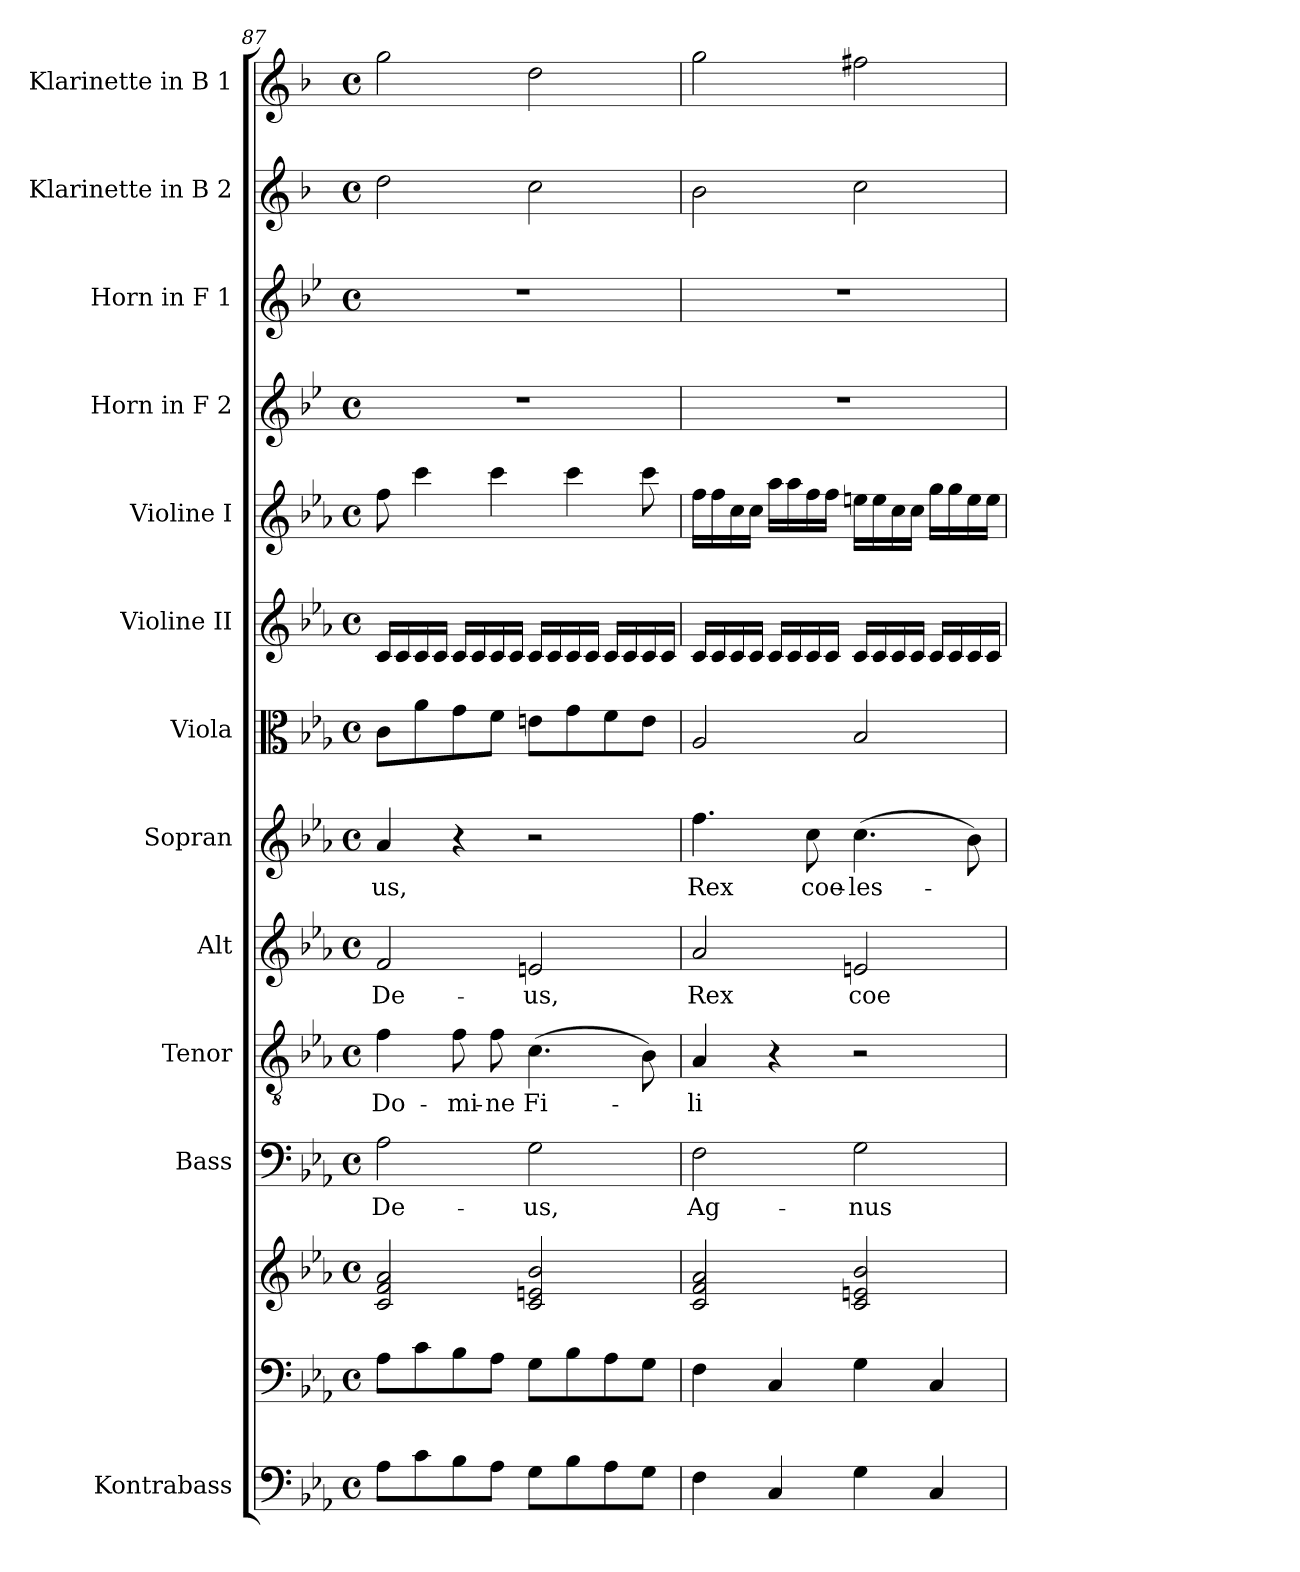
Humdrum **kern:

**kern	**kern	**kern	**kern	**text	**kern	**text	**kern	**text	**kern	**text	**kern	**kern	**kern	**kern	**kern	**kern	**kern
*part13	*part12	*part12	*part11	*part11	*part10	*part10	*part9	*part9	*part8	*part8	*part7	*part6	*part5	*part4	*part3	*part2	*part1
*staff14	*staff13	*staff12	*staff11	*staff11	*staff10	*staff10	*staff9	*staff9	*staff8	*staff8	*staff7	*staff6	*staff5	*staff4	*staff3	*staff2	*staff1
*I"Kontrabass	*	*	*I"Bass	*	*I"Tenor	*	*I"Alt	*	*I"Sopran	*	*I"Viola	*I"Violine II	*I"Violine I	*I"Horn in F 2	*I"Horn in F 1	*I"Klarinette in B 2	*I"Klarinette in B 1
*I'Kb.	*	*	*I'B	*	*I'T	*	*I'A	*	*I'S	*	*I'Vla.	*I'Vl. II	*I'Vl. I	*I'Hrn. 2	*I'Hrn. 1	*	*
*clefF4	*clefF4	*clefG2	*clefF4	*	*clefGv2	*	*clefG2	*	*clefG2	*	*clefC3	*clefG2	*clefG2	*clefG2	*clefG2	*clefG2	*clefG2
*ITrd7c12	*	*	*	*	*	*	*	*	*	*	*	*	*	*ITrd4c7	*ITrd4c7	*ITrd1c2	*ITrd1c2
*k[b-e-a-]	*k[b-e-a-]	*k[b-e-a-]	*k[b-e-a-]	*	*k[b-e-a-]	*	*k[b-e-a-]	*	*k[b-e-a-]	*	*k[b-e-a-]	*k[b-e-a-]	*k[b-e-a-]	*k[b-e-a-]	*k[b-e-a-]	*k[b-e-a-]	*k[b-e-a-]
*E-:	*E-:	*E-:	*E-:	*	*E-:	*	*E-:	*	*E-:	*	*E-:	*E-:	*E-:	*E-:	*E-:	*E-:	*E-:
*M4/4	*M4/4	*M4/4	*M4/4	*	*M4/4	*	*M4/4	*	*M4/4	*	*M4/4	*M4/4	*M4/4	*M4/4	*M4/4	*M4/4	*M4/4
*met(c)	*met(c)	*met(c)	*met(c)	*	*met(c)	*	*met(c)	*	*met(c)	*	*met(c)	*met(c)	*met(c)	*met(c)	*met(c)	*met(c)	*met(c)
=87	=87	=87	=87	=87	=87	=87	=87	=87	=87	=87	=87	=87	=87	=87	=87	=87	=87
!	!	!	!	!LO:LY:b	!	!LO:LY:b	!	!LO:LY:b	!	!LO:LY:b	!	!	!	!	!	!	!
8AA-\L	8A-\L	2c/ 2f/ 2a-/	2A-\	De-	4f\	Do-	2f/	De-	4a-/	-us,	8c\L	16c/LL	8ff\	1r	1r	2cc\	2ff\
.	.	.	.	.	.	.	.	.	.	.	.	16c/	.	.	.	.	.
8C\	8c\	.	.	.	.	.	.	.	.	.	8a-\	16c/	4ccc\	.	.	.	.
.	.	.	.	.	.	.	.	.	.	.	.	16c/JJ	.	.	.	.	.
!	!	!	!	!	!	!LO:LY:b	!	!	!	!	!	!	!	!	!	!	!
8BB-\	8B-\	.	.	.	8f\	-mi-	.	.	4r	.	8g\	16c/LL	.	.	.	.	.
.	.	.	.	.	.	.	.	.	.	.	.	16c/	.	.	.	.	.
!	!	!	!	!	!	!LO:LY:b	!	!	!	!	!	!	!	!	!	!	!
8AA-\J	8A-\J	.	.	.	8f\	-ne	.	.	.	.	8f\J	16c/	4ccc\	.	.	.	.
.	.	.	.	.	.	.	.	.	.	.	.	16c/JJ	.	.	.	.	.
!	!	!	!	!LO:LY:b	!	!LO:LY:b	!	!LO:LY:b	!	!	!	!	!	!	!	!	!
8GG\L	8G\L	2c/ 2en/ 2b-/	2G\	-us,	(>4.c\	Fi-	2en/	-us,	2r	.	8en\L	16c/LL	.	.	.	2b-\	2cc\
.	.	.	.	.	.	.	.	.	.	.	.	16c/	.	.	.	.	.
8BB-\	8B-\	.	.	.	.	.	.	.	.	.	8g\	16c/	4ccc\	.	.	.	.
.	.	.	.	.	.	.	.	.	.	.	.	16c/JJ	.	.	.	.	.
8AA-\	8A-\	.	.	.	.	.	.	.	.	.	8f\	16c/LL	.	.	.	.	.
.	.	.	.	.	.	.	.	.	.	.	.	16c/	.	.	.	.	.
8GG\J	8G\J	.	.	.	8B-\)	.	.	.	.	.	8e\J	16c/	8ccc\	.	.	.	.
.	.	.	.	.	.	.	.	.	.	.	.	16c/JJ	.	.	.	.	.
=88	=88	=88	=88	=88	=88	=88	=88	=88	=88	=88	=88	=88	=88	=88	=88	=88	=88
!	!	!	!	!LO:LY:b	!	!LO:LY:b	!	!LO:LY:b	!	!LO:LY:b	!	!	!	!	!	!	!
4FF\	4F\	2c/ 2f/ 2a-/	2F\	Ag-	4A-/	-li	2a-/	Rex	4.ff\	Rex	2A-/	16c/LL	16ff\LL	1r	1r	2a-\	2ff\
.	.	.	.	.	.	.	.	.	.	.	.	16c/	16ff\	.	.	.	.
.	.	.	.	.	.	.	.	.	.	.	.	16c/	16cc\	.	.	.	.
.	.	.	.	.	.	.	.	.	.	.	.	16c/JJ	16cc\JJ	.	.	.	.
4CC/	4C/	.	.	.	4r	.	.	.	.	.	.	16c/LL	16aa-\LL	.	.	.	.
.	.	.	.	.	.	.	.	.	.	.	.	16c/	16aa-\	.	.	.	.
!	!	!	!	!	!	!	!	!	!	!LO:LY:b	!	!	!	!	!	!	!
.	.	.	.	.	.	.	.	.	8cc\	coe-	.	16c/	16ff\	.	.	.	.
.	.	.	.	.	.	.	.	.	.	.	.	16c/JJ	16ff\JJ	.	.	.	.
!	!	!	!	!LO:LY:b	!	!	!	!LO:LY:b	!	!LO:LY:b	!	!	!	!	!	!	!
4GG\	4G\	2c/ 2en/ 2b-/	2G\	-nus	2r	.	2en/	coe-	(>4.cc\	-les-	2B-/	16c/LL	16een\LL	.	.	2b-\	2een\
.	.	.	.	.	.	.	.	.	.	.	.	16c/	16ee\	.	.	.	.
.	.	.	.	.	.	.	.	.	.	.	.	16c/	16cc\	.	.	.	.
.	.	.	.	.	.	.	.	.	.	.	.	16c/JJ	16cc\JJ	.	.	.	.
4CC/	4C/	.	.	.	.	.	.	.	.	.	.	16c/LL	16gg\LL	.	.	.	.
.	.	.	.	.	.	.	.	.	.	.	.	16c/	16gg\	.	.	.	.
.	.	.	.	.	.	.	.	.	8b-\)	.	.	16c/	16ee\	.	.	.	.
.	.	.	.	.	.	.	.	.	.	.	.	16c/JJ	16ee\JJ	.	.	.	.
=	=	=	=	=	=	=	=	=	=	=	=	=	=	=	=	=	=
*-	*-	*-	*-	*-	*-	*-	*-	*-	*-	*-	*-	*-	*-	*-	*-	*-	*-
